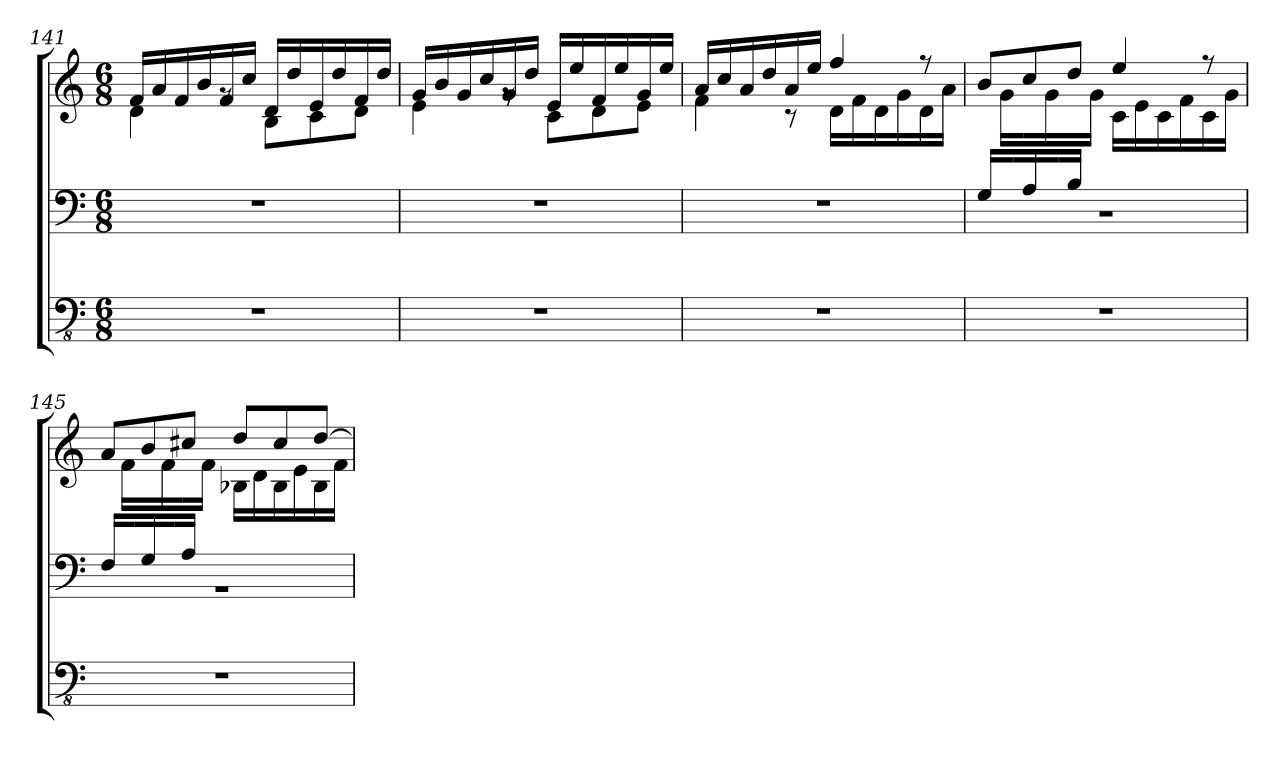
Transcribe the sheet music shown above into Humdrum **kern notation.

**kern	**kern	**kern
*part1	*part1	*part1
*staff3	*staff2	*staff1
*clefFv4	*clefF4	*clefG2
*k[]	*k[]	*k[]
*M6/8	*M6/8	*M6/8
=141	=141	=141
*	*	*^
2.r	2.r	16f/LL	4d\
.	.	16a/	.
.	.	16f/	.
.	.	16b/	.
.	.	16f/	8rg
.	.	16cc/JJ	.
.	.	16d/LL	8B\L
.	.	16dd/	.
.	.	16e/	8c\
.	.	16dd/	.
.	.	16f/	8d\J
.	.	16dd/JJ	.
!!LO:LB:g=z	!!
=142	=142	=142	=142
2.r	2.r	16g/LL	4e\
.	.	16b/	.
.	.	16g/	.
.	.	16cc/	.
.	.	16g/	8rg
.	.	16dd/JJ	.
.	.	16e/LL	8c\L
.	.	16ee/	.
.	.	16f/	8d\
.	.	16ee/	.
.	.	16g/	8e\J
.	.	16ee/JJ	.
=143	=143	=143	=143
2.r	2.r	16a/LL	4f\
.	.	16cc/	.
.	.	16a/	.
.	.	16dd/	.
.	.	16a/	8r
.	.	16ee/JJ	.
.	.	4ff/	16d\LL
.	.	.	16f\
.	.	.	16d\
.	.	.	16g\
.	.	8r	16d\
.	.	.	16a\JJ
=144	=144	=144	=144
*	*^	*	*
2.r	16G/LL	2.r	8b/L	16ryy
.	16B/yy	.	.	16g\LL
.	16A/	.	8cc/	16d\yy
.	16B/yy	.	.	16g\
.	16B/JJ	.	8dd/J	16d\yy
.	16ryy	.	.	16g\JJ
.	8ryy	.	4ee/	16c\LL
.	.	.	.	16e\
.	4ryy	.	.	16c\
.	.	.	.	16f\
.	.	.	8r	16c\
.	.	.	.	16g\JJ
=145	=145	=145	=145	=145
2.r	16F/LL	2.r	8a/L	16ryy
.	16B/yy	.	.	16f\LL
.	16G/	.	8b/	16d\yy
.	16B/yy	.	.	16f\
.	16A/JJ	.	8cc#X/J	16d\yy
.	16ryy	.	.	16f\JJ
.	8ryy	.	8dd/L	16B-X\LL
.	.	.	.	16d\
.	4ryy	.	8cc#/	16B-\
.	.	.	.	16e\
.	.	.	[8dd/J	16B-\
.	.	.	.	16f\JJ
*	*v	*v	*	*
*	*	*v	*v
=	=	=
*-	*-	*-
